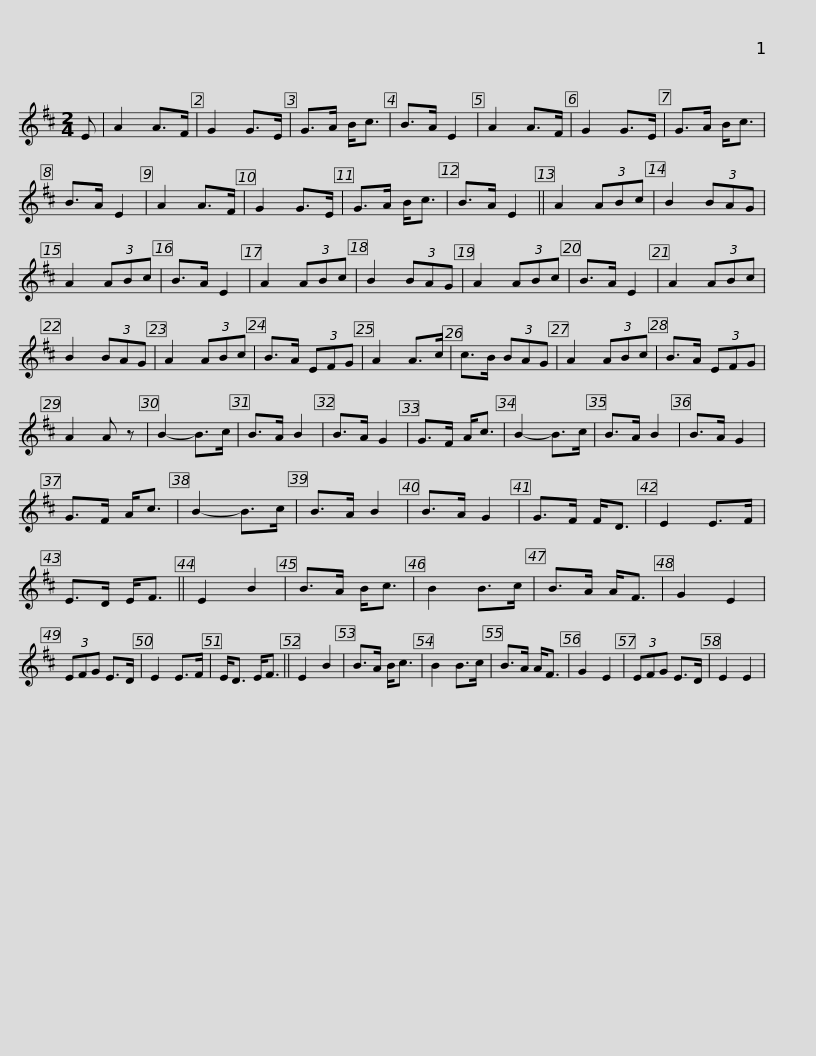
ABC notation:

X:1
L:1/8
M:2/4
I:linebreak $
K:D
V:1 treble
V:1
 E | A2 A>F | G2 G>E | G>A B<c | B>A E2 | %5
 A2 A>F | G2 G>E | G>A B<c | B>A E2 | A2 A>F | %10
 G2 G>E |$ G>A B<c | B>A E2 || A2 (3ABc | B2 (3BAG | %15
 A2 (3ABc | B>A E2 | A2 (3ABc | B2 (3BAG | A2 (3ABc | %20
 B>A E2 | A2 (3ABc |$ B2 (3BAG | A2 (3ABc | B>A (3EFG | %25
 A2 A>c | c>B (3BAG | A2 (3ABc | B>A (3EFG | A2 A z | %30
 B2- B>c | B>A B2 |$ B>A G2 | G>F A<c | B2- B>c | %35
 B>A B2 | B>A G2 | G>F A<c | B2- B>c | B>A B2 | %40
 B>A G2 | G>F F<D | E2 E>F |$ E>D E<F || E2 B2 | %45
 B>A B<c | B2 B>c | B>A A<F | G2 E2 | (3EFG E>D | %50
 E2 E>F | E<D E<F || E2 B2 | B>A B<c |$ B2 B>c | %55
 B>A A<F | G2 E2 | (3EFG E>D | E2 E2 | %59
